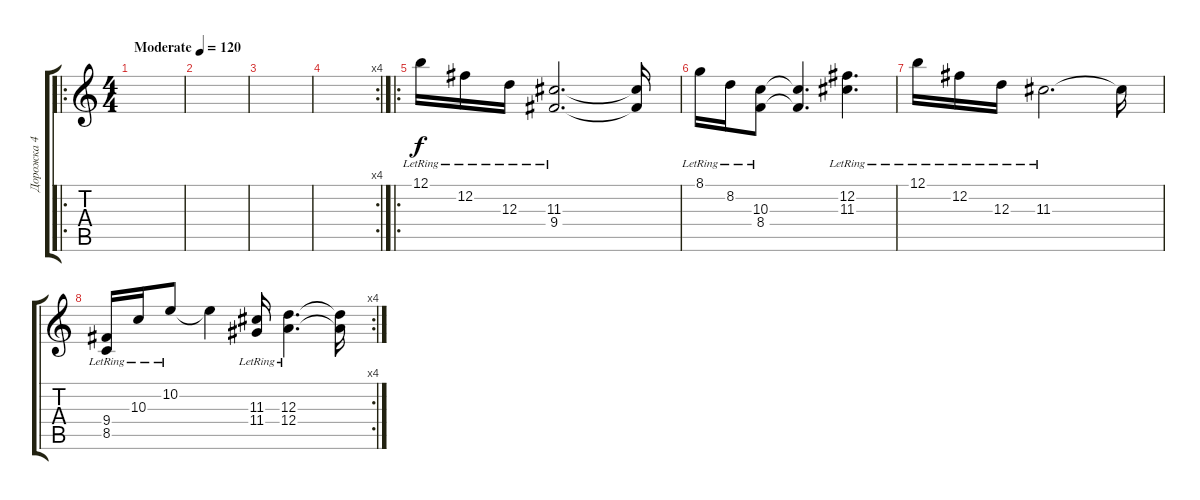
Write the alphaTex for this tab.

\track ("Дорожка 4" "Дорожка 4") {instrument acousticguitarsteel}
\staff {score tabs}
\tuning (B3 Gb3 D3 A2 E2 B1) {hide}
\ro
\ts (4 4)
\tempo (120 "Moderate")
\clef g2
\ks c
|
|
|
\rc 4
|
\ro
12.1{lr}.16 12.2{lr}.16 12.3{lr}.16 (11.3{lr} 9.4).2{d} (11.3{t} 9.4{t}).16 |
8.1{lr}.16 8.2{lr}.16 (10.3 8.4{lr}).8 (10.3{t} 8.4{t}).4{d} (12.2{lr} 11.3).4{d} |
12.1{lr}.16 12.2{lr}.16 12.3{lr}.16 11.3{lr}.2{d} 11.3{t}.16 |
\rc 4
(9.4{lr} 8.5).16 10.3{lr}.16 10.2{lr}.8 10.2{t}.4 (11.3{lr} 11.4).16 (12.3{lr} 12.4).4{d} (12.3{t} 12.4{t}).16
